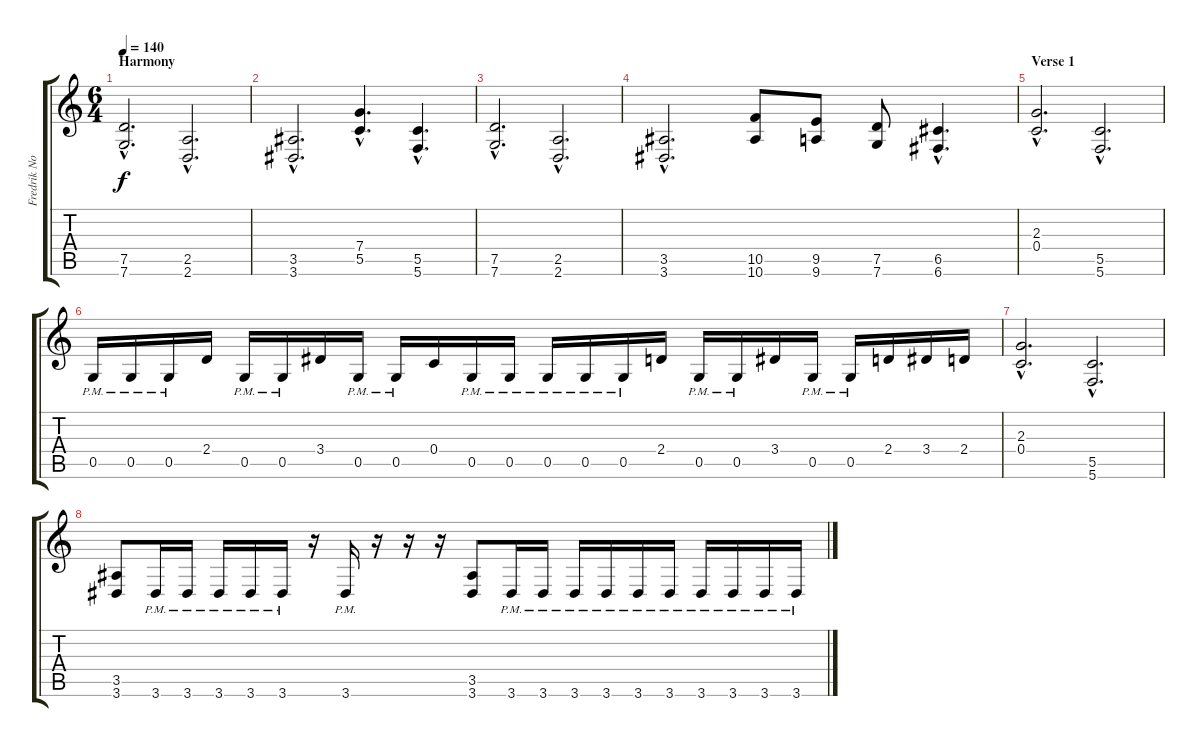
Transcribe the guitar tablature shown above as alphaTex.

\track ("Fredrik Norstrom - Rhytm" "Fredrik No") {instrument distortionguitar}
\staff {score tabs}
\tuning (D4 A3 F3 C3 G2 C2) {hide}
\ts (6 4)
\section ("" "Harmony")
\tempo 140
\clef g2
\ks c
(7.5{hac} 7.6{hac}).2{d dy f} (2.5{hac} 2.6{hac}).2{d} |
(3.5{hac} 3.6{hac}).2{d} (7.4{hac} 5.5{hac}).4{d} (5.5{hac} 5.6{hac}).4{d} |
(7.5{hac} 7.6{hac}).2{d} (2.5{hac} 2.6{hac}).2{d} |
(3.5{hac} 3.6{hac}).2{d} (10.5 10.6).8 (9.5 9.6).8 (7.5 7.6).8 (6.5{hac} 6.6{hac}).4{d} |
\section ("" "Verse 1")
(2.3{hac} 0.4{hac}).2{d} (5.5{hac} 5.6{hac}).2{d} |
0.5{pm}.16 0.5{pm}.16 0.5{pm}.16 2.4.16 0.5{pm}.16 0.5{pm}.16 3.4.16 0.5{pm}.16 0.5{pm}.16 0.4.16 0.5{pm}.16 0.5{pm}.16 0.5{pm}.16 0.5{pm}.16 0.5{pm}.16 2.4.16 0.5{pm}.16 0.5{pm}.16 3.4.16 0.5{pm}.16 0.5{pm}.16 2.4.16 3.4.16 2.4.16 |
(2.3{hac} 0.4{hac}).2{d} (5.5{hac} 5.6{hac}).2{d} |
(3.5 3.6).8 3.6{pm}.16 3.6{pm}.16 3.6{pm}.16 3.6{pm}.16 3.6{pm}.16 r.16 3.6{pm}.16 r.16 r.16 r.16 (3.5 3.6).8 3.6{pm}.16 3.6{pm}.16 3.6{pm}.16 3.6{pm}.16 3.6{pm}.16 3.6{pm}.16 3.6{pm}.16 3.6{pm}.16 3.6{pm}.16 3.6{pm}.16
